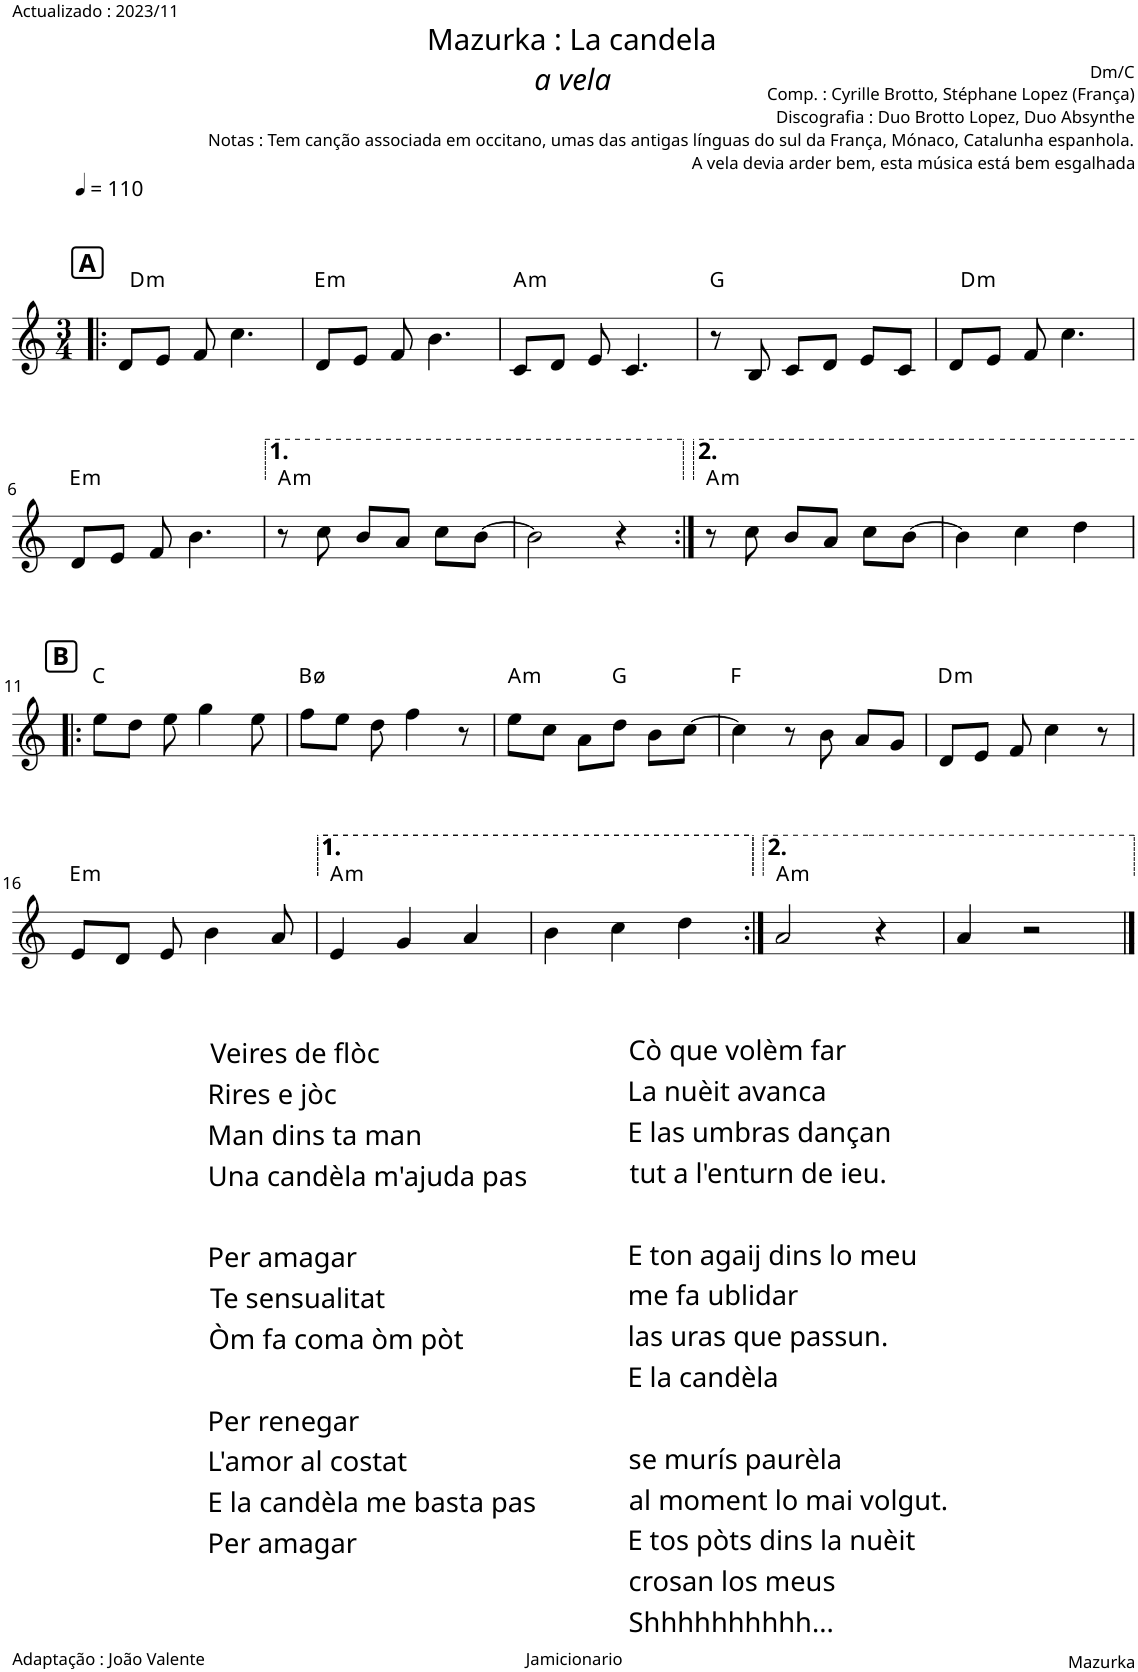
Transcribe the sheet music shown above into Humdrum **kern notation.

**kern	**harte
*part1	*part1
*staff1	*
*I"Piano	*
*I'Pno.	*
*clefG2	*
*k[]	*
*M3/4	*
*MM110	*
!!LO:REH:place=s1:a:B:cj:fs=12:t=A
=1!|:	=1!|:
!	!LO:H:kt=m
8d/L	D:min
8e/J	.
8f/	.
4.cc\	.
=2	=2
!	!LO:H:kt=m
8d/L	E:min
8e/J	.
8f/	.
4.b\	.
=3	=3
!	!LO:H:kt=m
8c/L	A:min
8d/J	.
8e/	.
4.c/	.
=4	=4
8r	G:maj
8B/	.
8c/L	.
8d/J	.
8e/L	.
8c/J	.
=5	=5
!	!LO:H:kt=m
8d/L	D:min
8e/J	.
8f/	.
4.cc\	.
!!LO:LB:g=z
=6	=6
!	!LO:H:kt=m
8d/L	E:min
8e/J	.
8f/	.
4.b\	.
=7	=7
!	!LO:H:kt=m
8r	A:min
8cc\	.
8b/L	.
8a/J	.
8cc\L	.
[8b\J	.
=8	=8
2b\]	.
4r	.
=9:|!	=9:|!
!	!LO:H:kt=m
8r	A:min
8cc\	.
8b/L	.
8a/J	.
8cc\L	.
[8b\J	.
=10	=10
4b\]	.
4cc\	.
4dd\	.
!!LO:LB:g=z
!!LO:REH:place=s1:a:B:cj:fs=12:t=B
=11!|:	=11!|:
8ee\L	C:maj
8dd\J	.
8ee\	.
4gg\	.
8ee\	.
=12	=12
8ff\L	B:hdim7
8ee\J	.
8dd\	.
4ff\	.
8r	.
=13	=13
!	!LO:H:kt=m
8ee\L	A:min
8cc\J	.
8a\L	.
8dd\J	G:maj
8b\L	.
[8cc\J	.
=14	=14
4cc\]	F:maj
8r	.
8b\	.
8a/L	.
8g/J	.
=15	=15
!	!LO:H:kt=m
8d/L	D:min
8e/J	.
8f/	.
4cc\	.
8r	.
!!LO:LB:g=z
=16	=16
!	!LO:H:kt=m
8e/L	E:min
8d/J	.
8e/	.
4b\	.
8a/	.
=17	=17
!	!LO:H:kt=m
4e/	A:min
4g/	.
4a/	.
=18	=18
4b\	.
4cc\	.
4dd\	.
=19:|!	=19:|!
!	!LO:H:kt=m
2a/	A:min
4r	.
=20	=20
4a/	.
!LO:TX:b:t=Veires de flòc	!
!LO:TX:b:t=Rires e jòc	!
!LO:TX:b:t=Man dins ta man	!
!LO:TX:b:t=Una candèla m'ajuda pas	!
!LO:TX:b:t=Per amagar	!
!LO:TX:b:t=Te sensualitat	!
!LO:TX:b:t=Òm fa coma òm pòt	!
!LO:TX:b:t=Per renegar	!
!LO:TX:b:t=L'amor al costat	!
!LO:TX:b:t=E la candèla me basta pas	!
!LO:TX:b:t=Per amagar	!
!LO:TX:b:t=Cò que volèm far	!
!LO:TX:b:t=La nuèit avanca	!
!LO:TX:b:t=E las umbras dançan	!
!LO:TX:b:t=tut a l'enturn de ieu.	!
!LO:TX:b:t=E ton agaij dins lo meu	!
!LO:TX:b:t=me fa ublidar	!
!LO:TX:b:t=las uras que passun.	!
!LO:TX:b:t=E la candèla	!
!LO:TX:b:t=se murís paurèla	!
!LO:TX:b:t=al moment lo mai volgut.	!
!LO:TX:b:t=E tos pòts dins la nuèit	!
!LO:TX:b:t=crosan los meus	!
!LO:TX:b:t=Shhhhhhhhhh...	!
2r	.
==	==
*-	*-
